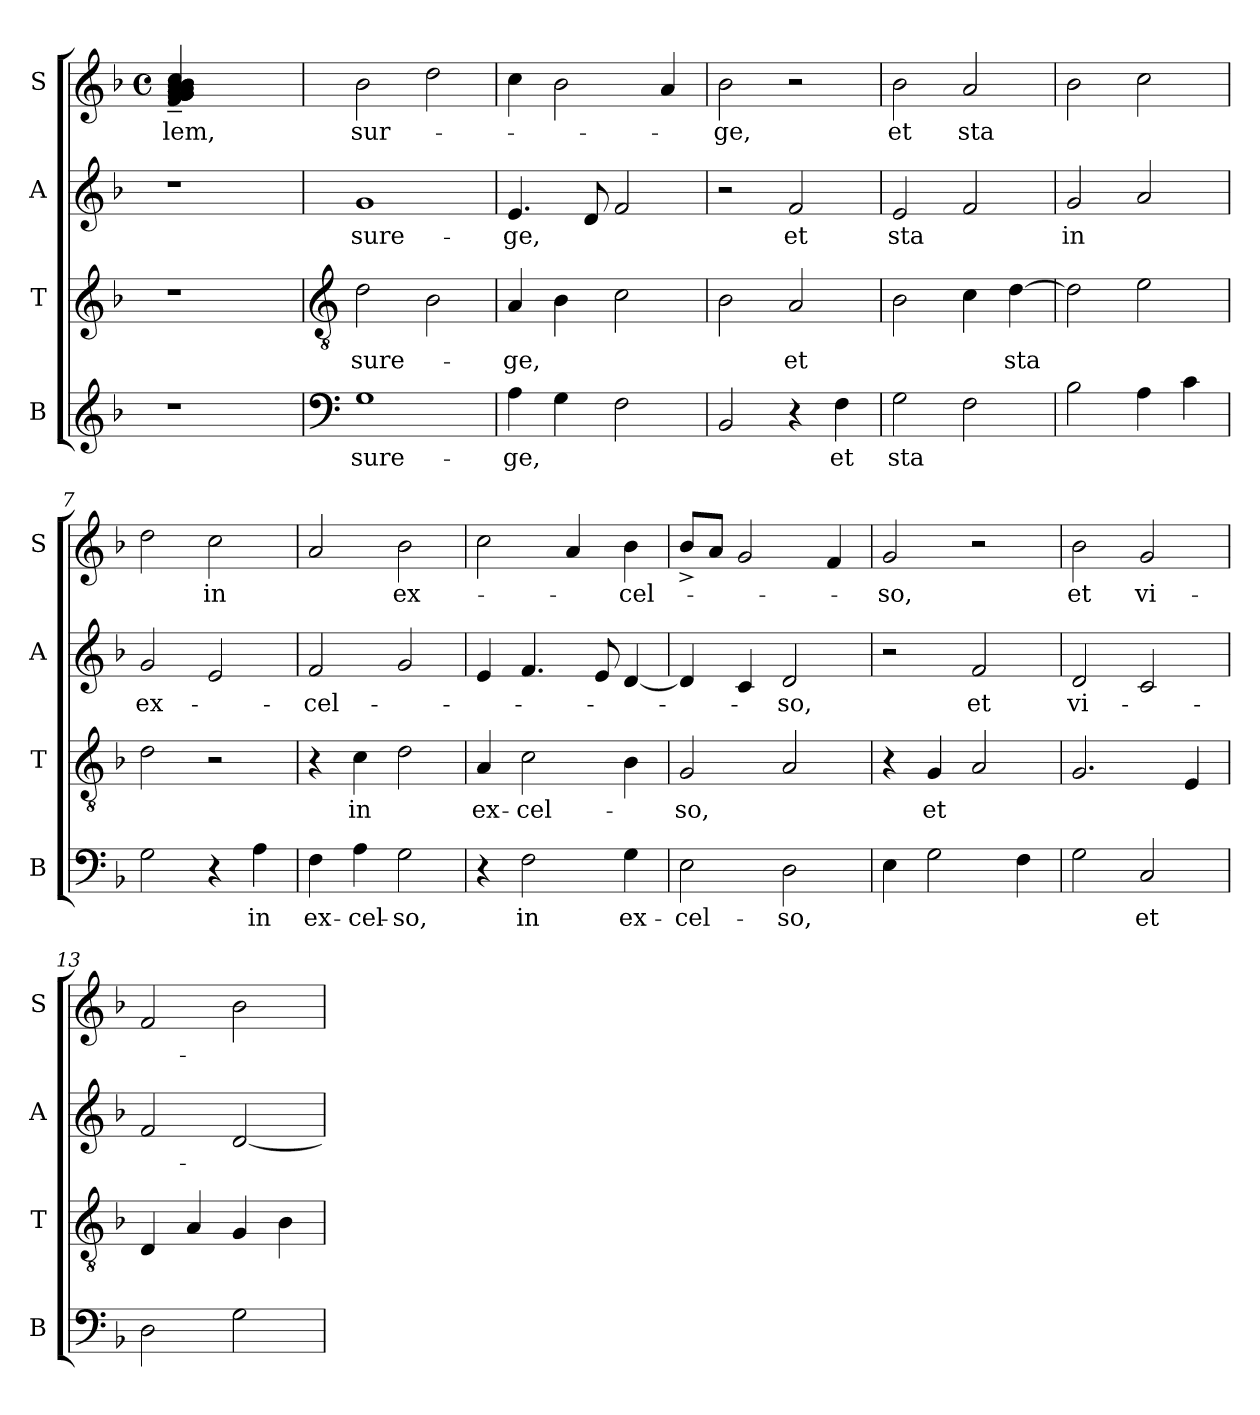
**kern	**text	**kern	**text	**kern	**text	**kern	**text
*part4	*part4	*part3	*part3	*part2	*part2	*part1	*part1
*staff4	*staff4	*staff3	*staff3	*staff2	*staff2	*staff1	*staff1
*I"B	*	*I"T	*	*I"A	*	*I"S	*
*I'B	*	*I'T	*	*I'A	*	*I'S	*
*clefG2	*	*clefG2	*	*clefG2	*	*clefG2	*
*k[b-]	*	*k[b-]	*	*k[b-]	*	*k[b-]	*
*F:	*	*F:	*	*F:	*	*F:	*
*	*	*	*	*	*	*M4/4	*
*	*	*	*	*	*	*met(c)	*
=1	=1	=1	=1	=1	=1	=1	=1
!	!	!	!	!	!	!	!LO:LY:b
1r	.	1r	.	1r	.	((<4f/~< 4g/~< 4g/~< 4g/~< 4a/~< 4a/~< 4a/~< 4b-/~< 4b-/~< 4b-/~< 4cc/~<	-lem,
.	.	.	.	.	.	2.ryy	.
!!LO:LB:g=z
=2	=2	=2	=2	=2	=2	=2	=2
*clefF4	*	*clefGv2	*	*	*	*	*
!	!LO:LY:b	!	!LO:LY:b	!	!LO:LY:b	!	!LO:LY:b
1G	sure-	2d\	sure-	1g	sure-	2b-\	sur-
.	.	2B-\	.	.	.	2dd\	.
=3	=3	=3	=3	=3	=3	=3	=3
!	!LO:LY:b	!	!LO:LY:b	!	!LO:LY:b	!	!
4A\	-ge,	4A/	-ge,	4.e/	-ge,	4cc\	.
4G\	.	4B-\	.	.	.	2b-\	.
.	.	.	.	8d/	.	.	.
2F\	.	2c\	.	2f/	.	.	.
.	.	.	.	.	.	4a/	.
=4	=4	=4	=4	=4	=4	=4	=4
!	!	!	!	!	!	!	!LO:LY:b
2BB-/	.	2B-\	.	2r	.	2b-\	-ge,
!	!	!	!LO:LY:b	!	!LO:LY:b	!	!
4r	.	2A/	et	2f/	et	2r	.
!	!LO:LY:b	!	!	!	!	!	!
4F\	et	.	.	.	.	.	.
=5	=5	=5	=5	=5	=5	=5	=5
!	!LO:LY:b	!	!	!	!LO:LY:b	!	!LO:LY:b
2G\	sta	2B-\	.	2e/	sta	2b-\	et
!	!	!	!	!	!	!	!LO:LY:b
2F\	.	4c\	.	2f/	.	2a/	sta
!	!	!	!LO:LY:b	!	!	!	!
.	.	[>4d\	sta	.	.	.	.
=6	=6	=6	=6	=6	=6	=6	=6
!	!	!	!	!	!LO:LY:b	!	!
2B-\	.	2d\]	.	2g/	in	2b-\	.
4A\	.	2e\	.	2a/	.	2cc\	.
4c\	.	.	.	.	.	.	.
=7	=7	=7	=7	=7	=7	=7	=7
!	!	!	!	!	!LO:LY:b	!	!
2G\	.	2d\	.	2g/	ex-	2dd\	.
!	!	!	!	!	!	!	!LO:LY:b
4r	.	2r	.	2e/	.	2cc\	in
!	!LO:LY:b	!	!	!	!	!	!
4A\	in	.	.	.	.	.	.
=8	=8	=8	=8	=8	=8	=8	=8
!	!LO:LY:b	!	!	!	!LO:LY:b	!	!
4F\	ex-	4r	.	2f/	-cel-	2a/	.
!	!LO:LY:b	!	!LO:LY:b	!	!	!	!
4A\	-cel-	4c\	in	.	.	.	.
!	!LO:LY:b	!	!	!	!	!	!LO:LY:b
2G\	-so,	2d\	.	2g/	.	2b-\	ex-
!!LO:LB:g=z
=9	=9	=9	=9	=9	=9	=9	=9
!	!	!	!LO:LY:b	!	!	!	!
4r	.	4A/	ex-	4e/	.	2cc\	.
!	!LO:LY:b	!	!LO:LY:b	!	!	!	!
2F\	in	2c\	-cel-	4.f/	.	.	.
.	.	.	.	.	.	4a/	.
.	.	.	.	8e/	.	.	.
!	!LO:LY:b	!	!	!	!	!	!LO:LY:b
4G\	ex-	4B-\	.	[<4d/	.	4b-\	-cel-
=10	=10	=10	=10	=10	=10	=10	=10
!	!LO:LY:b	!	!LO:LY:b	!	!	!	!
2E\	-cel-	2G/	-so,	4d/]	.	8b-^</L	.
.	.	.	.	.	.	8a/J	.
.	.	.	.	4c/	.	2g/	.
!	!LO:LY:b	!	!	!	!LO:LY:b	!	!
2D\	-so,	2A/	.	2d/	-so,	.	.
.	.	.	.	.	.	4f/	.
=11	=11	=11	=11	=11	=11	=11	=11
!	!	!	!	!	!	!	!LO:LY:b
4E\	.	4r	.	2r	.	2g/	-so,
!	!	!	!LO:LY:b	!	!	!	!
2G\	.	4G/	et	.	.	.	.
!	!	!	!	!	!LO:LY:b	!	!
.	.	2A/	.	2f/	et	2r	.
4F\	.	.	.	.	.	.	.
=12	=12	=12	=12	=12	=12	=12	=12
!	!	!	!	!	!LO:LY:b	!	!LO:LY:b
2G\	.	2.G/	.	2d/	vi-	2b-\	et
!	!LO:LY:b	!	!	!	!	!	!LO:LY:b
2C/	et	.	.	2c/	.	2g/	vi-
.	.	4E/	.	.	.	.	.
=13	=13	=13	=13	=13	=13	=13	=13
2D\	.	4D/	.	2f/	.	2f/	.
.	.	4A/	.	.	.	.	.
2G\	.	4G/	.	[<2d/	.	2b-\	.
.	.	4B-\	.	.	.	.	.
=	=	=	=	=	=	=	=
*-	*-	*-	*-	*-	*-	*-	*-
